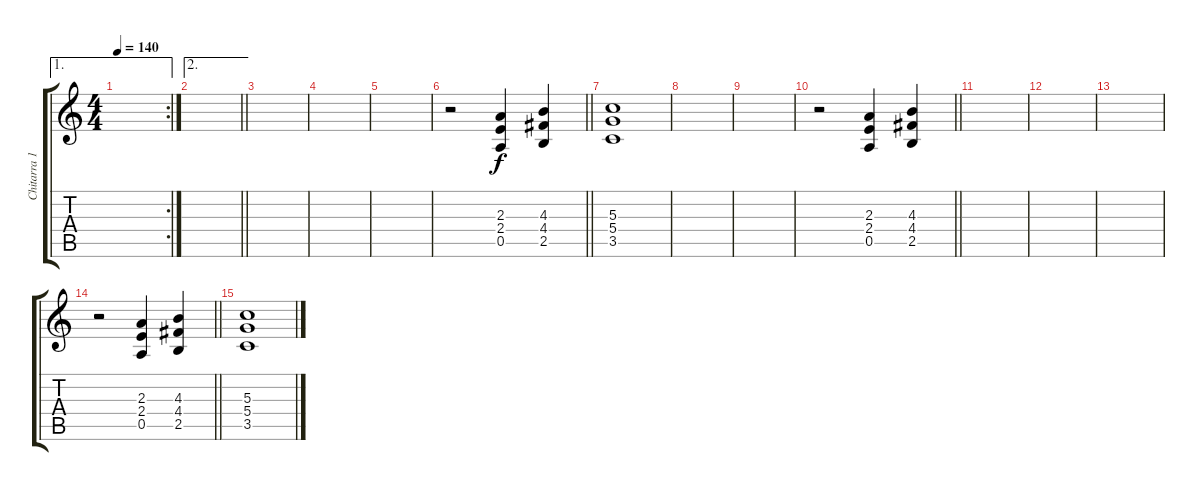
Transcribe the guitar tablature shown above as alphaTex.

\track ("Chitarra 1" "Chitarra 1") {instrument distortionguitar}
\staff {score tabs}
\tuning (E4 B3 G3 D3 A2 E2) {hide}
\ae 1
\rc 2
\ts (4 4)
\tempo 140
\clef g2
\ks c
|
\ae 2
\barLineRight lightlight
|
|
|
|
\barLineRight lightlight
r.2 (2.3 2.4 0.5).4 (4.3 4.4 2.5).4 |
(5.3 5.4 3.5).1 |
|
|
\barLineRight lightlight
r.2 (2.3 2.4 0.5).4 (4.3 4.4 2.5).4 |
|
|
|
\barLineRight lightlight
r.2 (2.3 2.4 0.5).4 (4.3 4.4 2.5).4 |
(5.3 5.4 3.5).1
